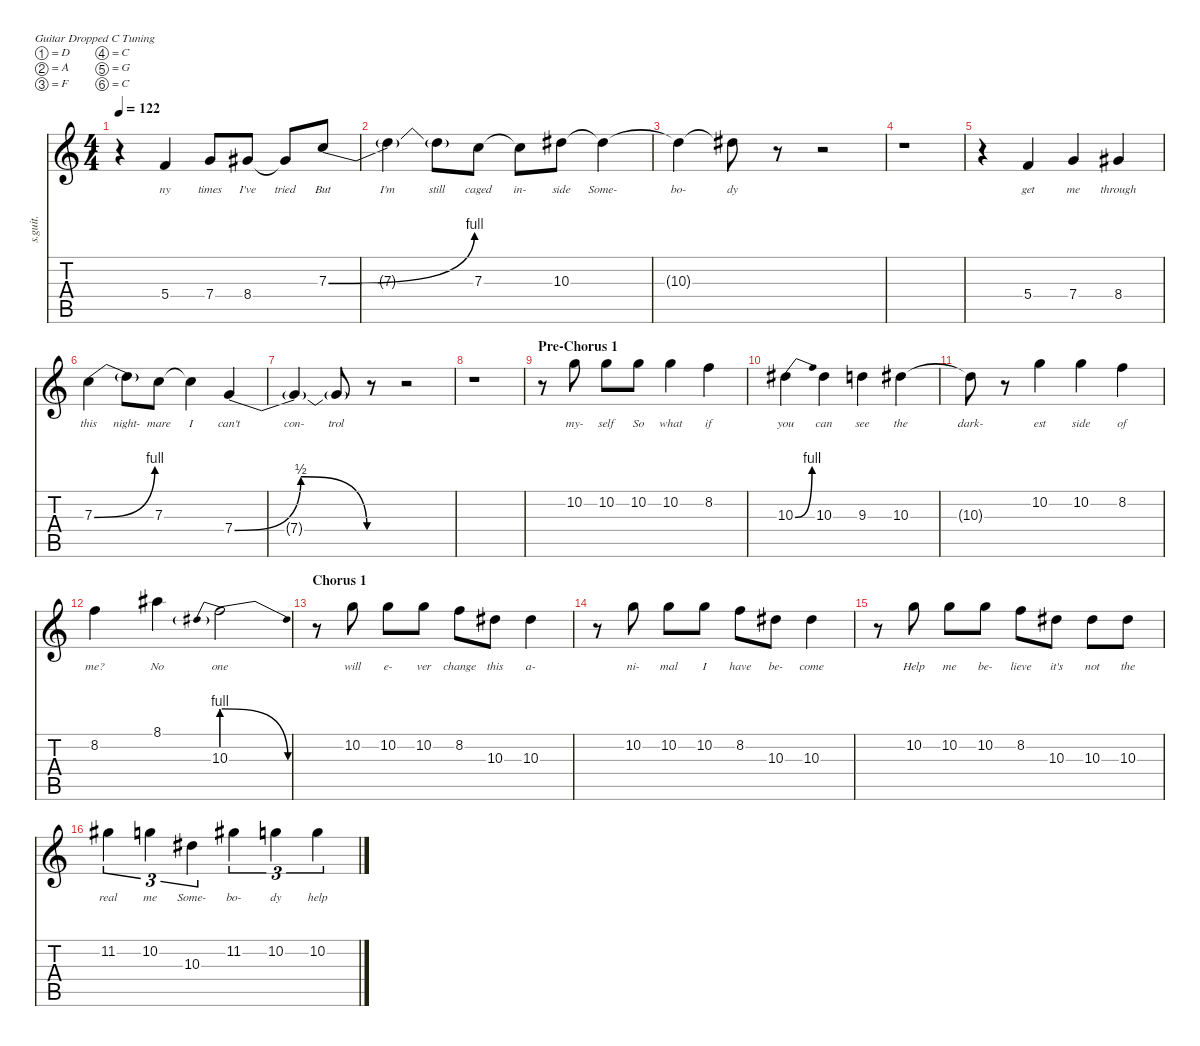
\defaultSystemsLayout 4
\hideDynamics
\bracketExtendMode nobrackets
\track ("Adam Gontier - Vocals" "s.guit.") {instrument oboe}
\staff {score tabs}
\tuning (D4 A3 F3 C3 G2 C2)
\displaytranspose 12
\ts (4 4)
\tempo 122
\clef g2
\ks c
r.4{dy f} 5.4.4{lyrics (0 "ny") lyrics (1 "") lyrics (2 "") lyrics (3 "") lyrics (4 "")} 7.4.8{lyrics (0 "times") lyrics (1 "") lyrics (2 "") lyrics (3 "") lyrics (4 "")} 8.4{acc #}.8{lyrics (0 "I've") lyrics (1 "") lyrics (2 "") lyrics (3 "") lyrics (4 "")} 8.4{t acc #}.8{lyrics (0 "tried") lyrics (1 "") lyrics (2 "") lyrics (3 "") lyrics (4 "")} 7.3{be (bend 0 0 19.8 4)}.8{lyrics (0 "But") lyrics (1 "") lyrics (2 "") lyrics (3 "") lyrics (4 "")} |
7.3{t}.4{lyrics (0 "I'm") lyrics (1 "") lyrics (2 "") lyrics (3 "") lyrics (4 "")} 7.3{t}.8{lyrics (0 "still") lyrics (1 "") lyrics (2 "") lyrics (3 "") lyrics (4 "")} 7.3.8{lyrics (0 "caged") lyrics (1 "") lyrics (2 "") lyrics (3 "") lyrics (4 "")} 7.3{t}.8{lyrics (0 "in-") lyrics (1 "") lyrics (2 "") lyrics (3 "") lyrics (4 "")} 10.3{acc #}.8{lyrics (0 "side") lyrics (1 "") lyrics (2 "") lyrics (3 "") lyrics (4 "")} 10.3{t acc #}.4{lyrics (0 "Some-") lyrics (1 "") lyrics (2 "") lyrics (3 "") lyrics (4 "")} |
10.3{t acc #}.4{lyrics (0 "bo-") lyrics (1 "") lyrics (2 "") lyrics (3 "") lyrics (4 "")} 10.3{t acc #}.8{lyrics (0 "dy") lyrics (1 "") lyrics (2 "") lyrics (3 "") lyrics (4 "")} r.8 r.2 |
r.1 |
r.4 5.4.4{lyrics (0 "get") lyrics (1 "") lyrics (2 "") lyrics (3 "") lyrics (4 "")} 7.4.4{lyrics (0 "me") lyrics (1 "") lyrics (2 "") lyrics (3 "") lyrics (4 "")} 8.4{acc #}.4{lyrics (0 "through") lyrics (1 "") lyrics (2 "") lyrics (3 "") lyrics (4 "")} |
7.3{be (bend 0 0 10.2 4)}.4{lyrics (0 "this") lyrics (1 "") lyrics (2 "") lyrics (3 "") lyrics (4 "")} 7.3{t}.8{lyrics (0 "night-") lyrics (1 "") lyrics (2 "") lyrics (3 "") lyrics (4 "")} 7.3.8{lyrics (0 "mare") lyrics (1 "") lyrics (2 "") lyrics (3 "") lyrics (4 "")} 7.3{t}.4{lyrics (0 "I") lyrics (1 "") lyrics (2 "") lyrics (3 "") lyrics (4 "")} 7.4{be (bendrelease 0 0 30 2 30 2 60 0)}.4{lyrics (0 "can't") lyrics (1 "") lyrics (2 "") lyrics (3 "") lyrics (4 "")} |
7.4{t}.4{lyrics (0 "con-") lyrics (1 "") lyrics (2 "") lyrics (3 "") lyrics (4 "")} 7.4{t}.8{lyrics (0 "trol") lyrics (1 "") lyrics (2 "") lyrics (3 "") lyrics (4 "")} r.8 r.2 |
r.1 |
\section ("" "Pre-Chorus 1")
r.8 10.2.8{lyrics (0 "my-") lyrics (1 "") lyrics (2 "") lyrics (3 "") lyrics (4 "")} 10.2.8{lyrics (0 "self") lyrics (1 "") lyrics (2 "") lyrics (3 "") lyrics (4 "")} 10.2.8{lyrics (0 "So") lyrics (1 "") lyrics (2 "") lyrics (3 "") lyrics (4 "")} 10.2.4{lyrics (0 "what") lyrics (1 "") lyrics (2 "") lyrics (3 "") lyrics (4 "")} 8.2.4{lyrics (0 "if") lyrics (1 "") lyrics (2 "") lyrics (3 "") lyrics (4 "")} |
10.3{be (bend 0 0 34.8 4) acc #}.4{lyrics (0 "you") lyrics (1 "") lyrics (2 "") lyrics (3 "") lyrics (4 "")} 10.3{acc #}.4{lyrics (0 "can") lyrics (1 "") lyrics (2 "") lyrics (3 "") lyrics (4 "")} 9.3.4{lyrics (0 "see") lyrics (1 "") lyrics (2 "") lyrics (3 "") lyrics (4 "")} 10.3{acc #}.4{lyrics (0 "the") lyrics (1 "") lyrics (2 "") lyrics (3 "") lyrics (4 "")} |
10.3{t acc #}.8{lyrics (0 "dark-") lyrics (1 "") lyrics (2 "") lyrics (3 "") lyrics (4 "")} r.8 10.2.4{lyrics (0 "est") lyrics (1 "") lyrics (2 "") lyrics (3 "") lyrics (4 "")} 10.2.4{lyrics (0 "side") lyrics (1 "") lyrics (2 "") lyrics (3 "") lyrics (4 "")} 8.2.4{lyrics (0 "of") lyrics (1 "") lyrics (2 "") lyrics (3 "") lyrics (4 "")} |
8.2.4{lyrics (0 "me?") lyrics (1 "") lyrics (2 "") lyrics (3 "") lyrics (4 "")} 8.1{acc #}.4{lyrics (0 "No") lyrics (1 "") lyrics (2 "") lyrics (3 "") lyrics (4 "")} 10.3{be (prebendrelease 0 4 49.8 0)}.2{lyrics (0 "one") lyrics (1 "") lyrics (2 "") lyrics (3 "") lyrics (4 "")} |
\section ("" "Chorus 1")
r.8 10.2.8{lyrics (0 "will") lyrics (1 "") lyrics (2 "") lyrics (3 "") lyrics (4 "")} 10.2.8{lyrics (0 "e-") lyrics (1 "") lyrics (2 "") lyrics (3 "") lyrics (4 "")} 10.2.8{lyrics (0 "ver") lyrics (1 "") lyrics (2 "") lyrics (3 "") lyrics (4 "")} 8.2.8{lyrics (0 "change") lyrics (1 "") lyrics (2 "") lyrics (3 "") lyrics (4 "")} 10.3{acc #}.8{lyrics (0 "this") lyrics (1 "") lyrics (2 "") lyrics (3 "") lyrics (4 "")} 10.3{acc #}.4{lyrics (0 "a-") lyrics (1 "") lyrics (2 "") lyrics (3 "") lyrics (4 "")} |
r.8 10.2.8{lyrics (0 "ni-") lyrics (1 "") lyrics (2 "") lyrics (3 "") lyrics (4 "")} 10.2.8{lyrics (0 "mal") lyrics (1 "") lyrics (2 "") lyrics (3 "") lyrics (4 "")} 10.2.8{lyrics (0 "I") lyrics (1 "") lyrics (2 "") lyrics (3 "") lyrics (4 "")} 8.2.8{lyrics (0 "have") lyrics (1 "") lyrics (2 "") lyrics (3 "") lyrics (4 "")} 10.3{acc #}.8{lyrics (0 "be-") lyrics (1 "") lyrics (2 "") lyrics (3 "") lyrics (4 "")} 10.3{acc #}.4{lyrics (0 "come") lyrics (1 "") lyrics (2 "") lyrics (3 "") lyrics (4 "")} |
r.8 10.2.8{lyrics (0 "Help") lyrics (1 "") lyrics (2 "") lyrics (3 "") lyrics (4 "")} 10.2.8{lyrics (0 "me") lyrics (1 "") lyrics (2 "") lyrics (3 "") lyrics (4 "")} 10.2.8{lyrics (0 "be-") lyrics (1 "") lyrics (2 "") lyrics (3 "") lyrics (4 "")} 8.2.8{lyrics (0 "lieve") lyrics (1 "") lyrics (2 "") lyrics (3 "") lyrics (4 "")} 10.3{acc #}.8{lyrics (0 "it's") lyrics (1 "") lyrics (2 "") lyrics (3 "") lyrics (4 "")} 10.3{acc #}.8{lyrics (0 "not") lyrics (1 "") lyrics (2 "") lyrics (3 "") lyrics (4 "")} 10.3{acc #}.8{lyrics (0 "the") lyrics (1 "") lyrics (2 "") lyrics (3 "") lyrics (4 "")} |
11.2{acc #}.4{tu (3 2) lyrics (0 "real") lyrics (1 "") lyrics (2 "") lyrics (3 "") lyrics (4 "")} 10.2.4{tu (3 2) lyrics (0 "me") lyrics (1 "") lyrics (2 "") lyrics (3 "") lyrics (4 "")} 10.3{acc #}.4{tu (3 2) lyrics (0 "Some-") lyrics (1 "") lyrics (2 "") lyrics (3 "") lyrics (4 "")} 11.2{acc #}.4{tu (3 2) lyrics (0 "bo-") lyrics (1 "") lyrics (2 "") lyrics (3 "") lyrics (4 "")} 10.2.4{tu (3 2) lyrics (0 "dy") lyrics (1 "") lyrics (2 "") lyrics (3 "") lyrics (4 "")} 10.2.4{tu (3 2) lyrics (0 "help") lyrics (1 "") lyrics (2 "") lyrics (3 "") lyrics (4 "")}
